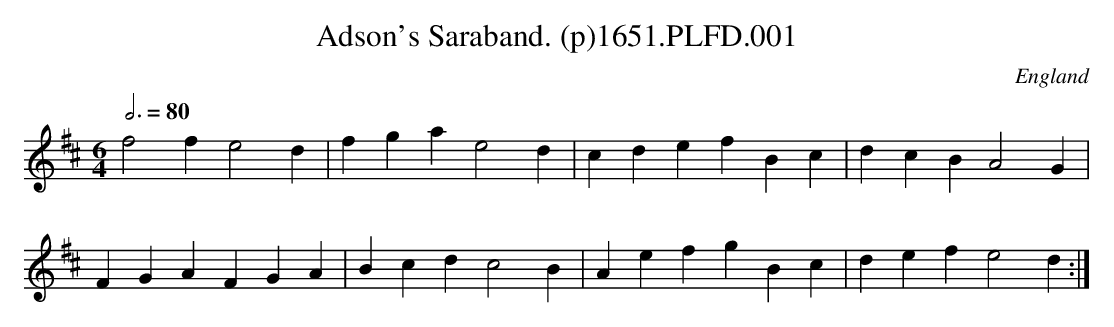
X:1
T:Adson's Saraband. (p)1651.PLFD.001
M:6/4
L:1/4
Q:3/4=80
O:England
K:D
f2fe2d|fgae2d| cdefBc|dcBA2G|
FGAFGA|Bcdc2B|AefgBc|defe2d:|
